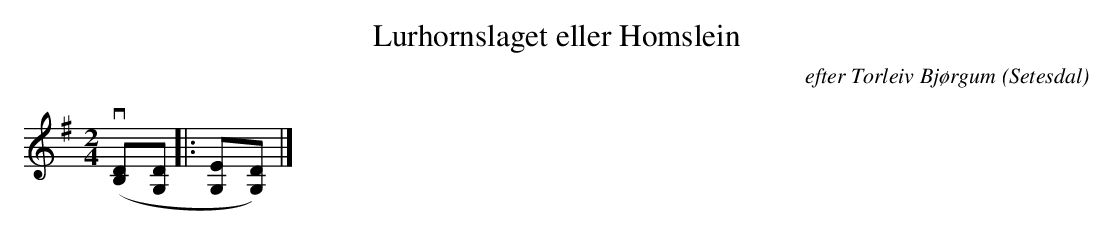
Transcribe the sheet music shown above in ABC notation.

X:1
T:Lurhornslaget eller Homslein
C:efter Torleiv Bjørgum
O:Setesdal
M:2/4
L:1/8
K:G
v([B,D][G,D] |: [G,E][G,D]) |]
